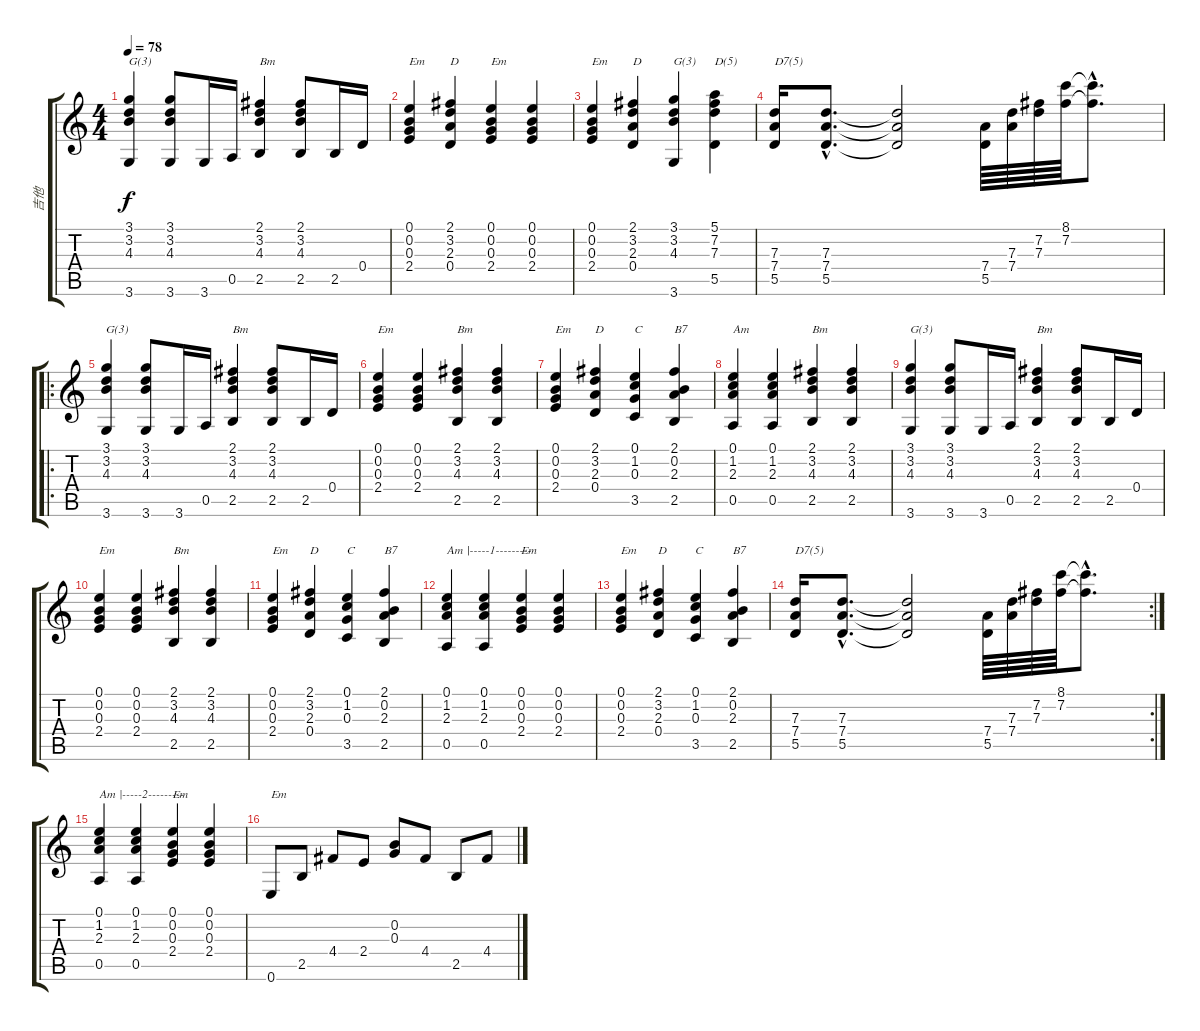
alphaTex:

\track ("吉他" "吉他") {instrument acousticguitarsteel}
\staff {score tabs}
\tuning (E4 B3 G3 D3 A2 E2) {hide}
\ts (4 4)
\tempo 78
\clef g2
\ks c
(3.1 3.2 4.3 3.6).4{txt "G(3)" dy f instrument acousticguitarsteel} (3.1 3.2 4.3 3.6).8 3.6.16 0.5.16 (2.1 3.2 4.3 2.5).4{txt "Bm"} (2.1 3.2 4.3 2.5).8 2.5.16 0.4.16 |
(0.1 0.2 0.3 2.4).4{txt "Em"} (2.1 3.2 2.3 0.4).4{txt "D"} (0.1 0.2 0.3 2.4).4{txt "Em"} (0.1 0.2 0.3 2.4).4 |
(0.1 0.2 0.3 2.4).4{txt "Em"} (2.1 3.2 2.3 0.4).4{txt "D"} (3.1 3.2 4.3 3.6).4{txt "G(3)"} (5.1 7.2 7.3 5.5).4{txt "D(5)"} |
(7.3 7.4 5.5).16{txt "D7(5)"} (7.3{hac} 7.4{hac} 5.5{hac}).8{d} (7.3{t} 7.4{t} 5.5{t}).2 (7.4 5.5).64 (7.3 7.4).64 (7.2 7.3).64 (8.1 7.2).64 (8.1{hac t} 7.2{hac t}).8{d} |
\ro
(3.1 3.2 4.3 3.6).4{txt "G(3)"} (3.1 3.2 4.3 3.6).8 3.6.16 0.5.16 (2.1 3.2 4.3 2.5).4{txt "Bm"} (2.1 3.2 4.3 2.5).8 2.5.16 0.4.16 |
(0.1 0.2 0.3 2.4).4{txt "Em"} (0.1 0.2 0.3 2.4).4 (2.1 3.2 4.3 2.5).4{txt "Bm"} (2.1 3.2 4.3 2.5).4 |
(0.1 0.2 0.3 2.4).4{txt "Em"} (2.1 3.2 2.3 0.4).4{txt "D"} (0.1 1.2 0.3 3.5).4{txt "C"} (2.1 0.2 2.3 2.5).4{txt "B7"} |
(0.1 1.2 2.3 0.5).4{txt "Am"} (0.1 1.2 2.3 0.5).4 (2.1 3.2 4.3 2.5).4{txt "Bm"} (2.1 3.2 4.3 2.5).4 |
(3.1 3.2 4.3 3.6).4{txt "G(3)"} (3.1 3.2 4.3 3.6).8 3.6.16 0.5.16 (2.1 3.2 4.3 2.5).4{txt "Bm"} (2.1 3.2 4.3 2.5).8 2.5.16 0.4.16 |
(0.1 0.2 0.3 2.4).4{txt "Em"} (0.1 0.2 0.3 2.4).4 (2.1 3.2 4.3 2.5).4{txt "Bm"} (2.1 3.2 4.3 2.5).4 |
(0.1 0.2 0.3 2.4).4{txt "Em"} (2.1 3.2 2.3 0.4).4{txt "D"} (0.1 1.2 0.3 3.5).4{txt "C"} (2.1 0.2 2.3 2.5).4{txt "B7"} |
(0.1 1.2 2.3 0.5).4{txt "Am |-----1---------"} (0.1 1.2 2.3 0.5).4 (0.1 0.2 0.3 2.4).4{txt "Em"} (0.1 0.2 0.3 2.4).4 |
(0.1 0.2 0.3 2.4).4{txt "Em"} (2.1 3.2 2.3 0.4).4{txt "D"} (0.1 1.2 0.3 3.5).4{txt "C"} (2.1 0.2 2.3 2.5).4{txt "B7"} |
\rc 2
(7.3 7.4 5.5).16{txt "D7(5)"} (7.3{hac} 7.4{hac} 5.5{hac}).8{d} (7.3{t} 7.4{t} 5.5{t}).2 (7.4 5.5).64 (7.3 7.4).64 (7.2 7.3).64 (8.1 7.2).64 (8.1{hac t} 7.2{hac t}).8{d} |
(0.1 1.2 2.3 0.5).4{txt "Am |-----2---------"} (0.1 1.2 2.3 0.5).4 (0.1 0.2 0.3 2.4).4{txt "Em"} (0.1 0.2 0.3 2.4).4 |
0.6.8{txt "Em"} 2.5.8 4.4.8 2.4.8 (0.2 0.3).8 4.4.8 2.5.8 4.4.8
